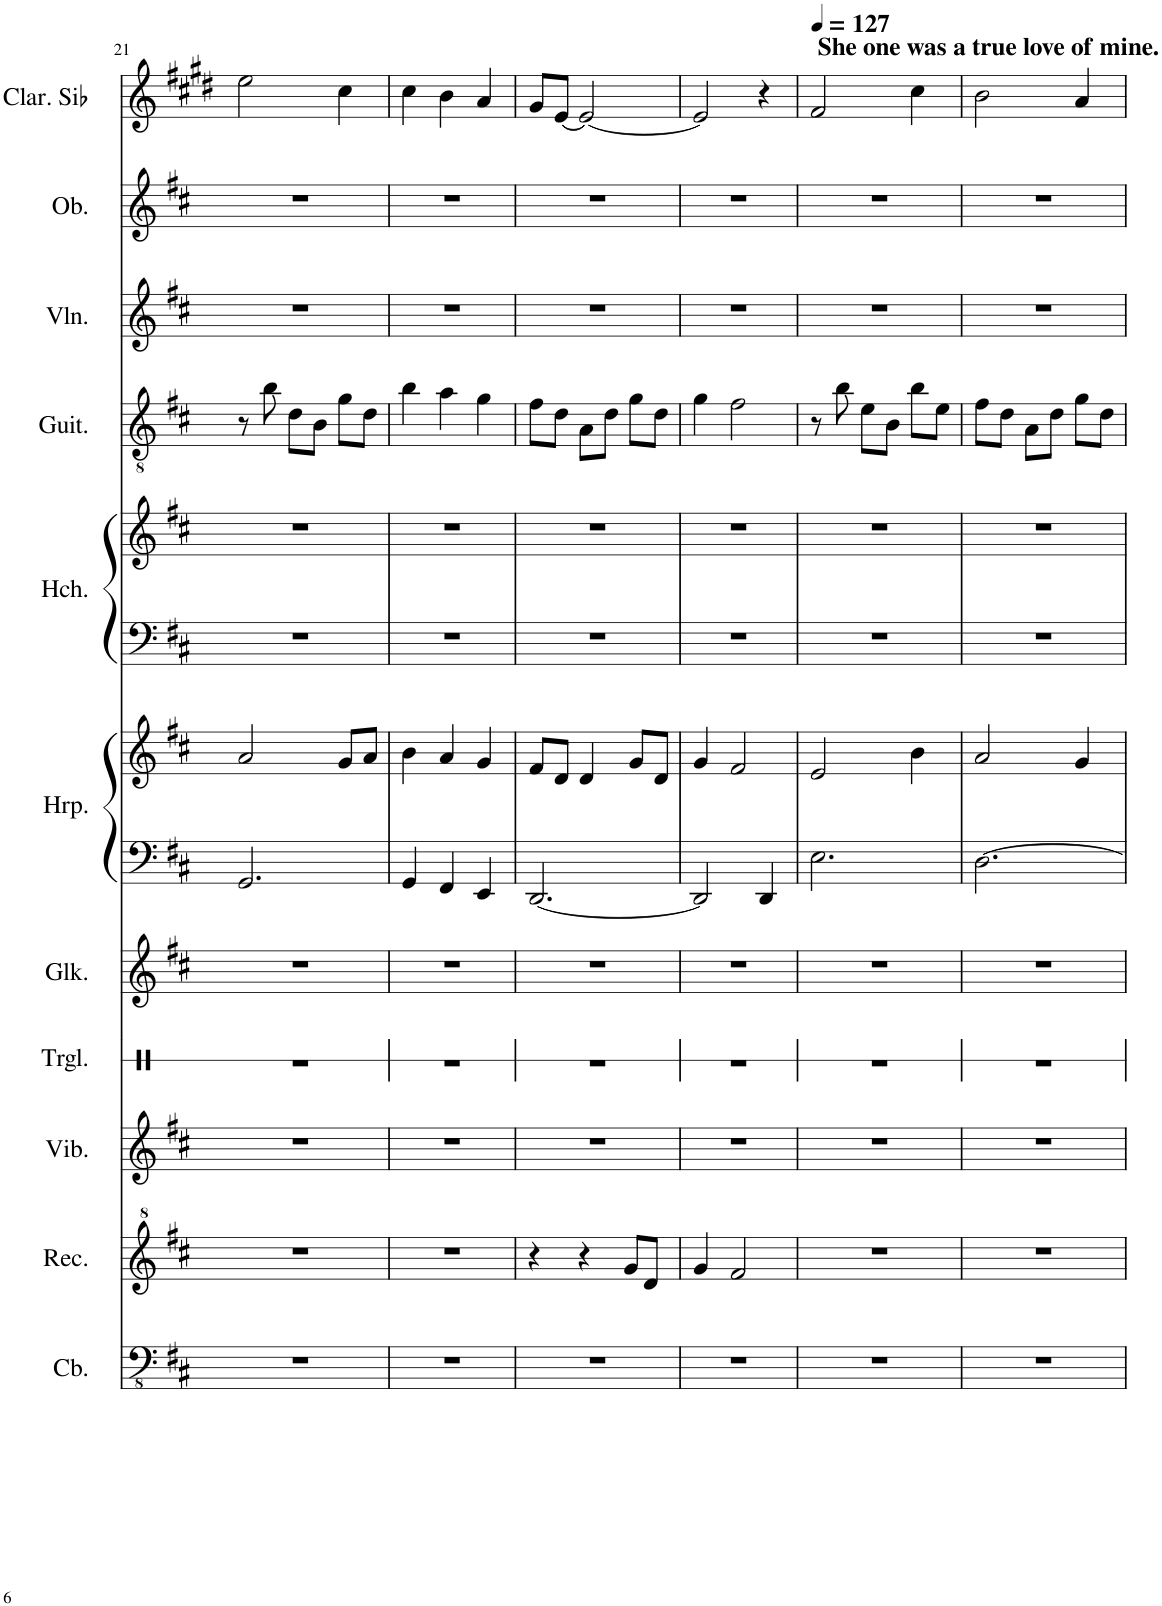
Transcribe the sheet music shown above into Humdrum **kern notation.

**kern	**kern	**kern	**kern	**kern	**kern	**kern	**kern	**kern	**kern	**kern	**kern	**kern
*part11	*part10	*part9	*part8	*part7	*part6	*part6	*part5	*part5	*part4	*part3	*part2	*part1
*staff13	*staff12	*staff11	*staff10	*staff9	*staff8	*staff7	*staff6	*staff5	*staff4	*staff3	*staff2	*staff1
*I"コントラバス	*I"リコーダー	*I"ビブラフォン	*I"トライアングル	*I"グロッケンシュピール	*I"ハープ	*	*I"ハープシーコード	*	*I"アコースティックギター	*I"ヴァイオリン	*I"オーボエ	*I"Clarinette en Sib
*	*	*	*	*	*	*	*	*	*	*	*	*I'Clar. Sib
!!LO:PB:g=z
*clefFv4	*clefG^2	*clefG2	*clefX	*clefG2	*clefF4	*clefG2	*clefF4	*clefG2	*clefGv2	*clefG2	*clefG2	*clefG2
*Trd7c12	*	*	*	*Trd-14c-24	*	*	*	*	*	*	*	*Trd1c2
*k[f#c#]	*k[f#c#]	*k[f#c#]	*k[]	*k[f#c#]	*k[f#c#]	*k[f#c#]	*k[f#c#]	*k[f#c#]	*k[f#c#]	*k[f#c#]	*k[f#c#]	*k[f#c#g#d#]
*M3/4	*M3/4	*M3/4	*M3/4	*M3/4	*M3/4	*M3/4	*M3/4	*M3/4	*M3/4	*M3/4	*M3/4	*M3/4
=21	=21	=21	=21	=21	=21	=21	=21	=21	=21	=21	=21	=21
2.r	2.r	2.r	2.r	2.r	2.GG/	2a/	2.r	2.r	8r	2.r	2.r	2ee\
.	.	.	.	.	.	.	.	.	8b\	.	.	.
.	.	.	.	.	.	.	.	.	8d\L	.	.	.
.	.	.	.	.	.	.	.	.	8B\J	.	.	.
.	.	.	.	.	.	8g/L	.	.	8g\L	.	.	4cc#\
.	.	.	.	.	.	8a/J	.	.	8d\J	.	.	.
=22	=22	=22	=22	=22	=22	=22	=22	=22	=22	=22	=22	=22
2.r	2.r	2.r	2.r	2.r	4GG/	4b\	2.r	2.r	4b\	2.r	2.r	4cc#\
.	.	.	.	.	4FF#/	4a/	.	.	4a\	.	.	4b\
.	.	.	.	.	4EE/	4g/	.	.	4g\	.	.	4a/
=23	=23	=23	=23	=23	=23	=23	=23	=23	=23	=23	=23	=23
2.r	4r	2.r	2.r	2.r	[2.DD/	8f#/L	2.r	2.r	8f#\L	2.r	2.r	8g#/L
.	.	.	.	.	.	8d/J	.	.	8d\J	.	.	[8e/J
.	4r	.	.	.	.	4d/	.	.	8A\L	.	.	2e/_
.	.	.	.	.	.	.	.	.	8d\J	.	.	.
.	8gg/L	.	.	.	.	8g/L	.	.	8g\L	.	.	.
.	8dd/J	.	.	.	.	8d/J	.	.	8d\J	.	.	.
=24	=24	=24	=24	=24	=24	=24	=24	=24	=24	=24	=24	=24
2.r	4gg/	2.r	2.r	2.r	2DD/]	4g/	2.r	2.r	4g\	2.r	2.r	2e/]
.	2ff#/	.	.	.	.	2f#/	.	.	2f#\	.	.	.
.	.	.	.	.	4DD/	.	.	.	.	.	.	4r
=25	=25	=25	=25	=25	=25	=25	=25	=25	=25	=25	=25	=25
*	*	*	*	*	*	*	*	*	*	*	*	*MM127
!	!	!	!	!	!	!	!	!	!	!	!	!LO:TX:a:B:t=She one was a true love of mine.
2.r	2.r	2.r	2.r	2.r	2.E\	2e/	2.r	2.r	8r	2.r	2.r	2f#/
.	.	.	.	.	.	.	.	.	8b\	.	.	.
.	.	.	.	.	.	.	.	.	8e\L	.	.	.
.	.	.	.	.	.	.	.	.	8B\J	.	.	.
.	.	.	.	.	.	4b\	.	.	8b\L	.	.	4cc#\
.	.	.	.	.	.	.	.	.	8e\J	.	.	.
=26	=26	=26	=26	=26	=26	=26	=26	=26	=26	=26	=26	=26
2.r	2.r	2.r	2.r	2.r	[2.D\	2a/	2.r	2.r	8f#\L	2.r	2.r	2b\
.	.	.	.	.	.	.	.	.	8d\J	.	.	.
.	.	.	.	.	.	.	.	.	8A\L	.	.	.
.	.	.	.	.	.	.	.	.	8d\J	.	.	.
.	.	.	.	.	.	4g/	.	.	8g\L	.	.	4a/
.	.	.	.	.	.	.	.	.	8d\J	.	.	.
=	=	=	=	=	=	=	=	=	=	=	=	=
*-	*-	*-	*-	*-	*-	*-	*-	*-	*-	*-	*-	*-
